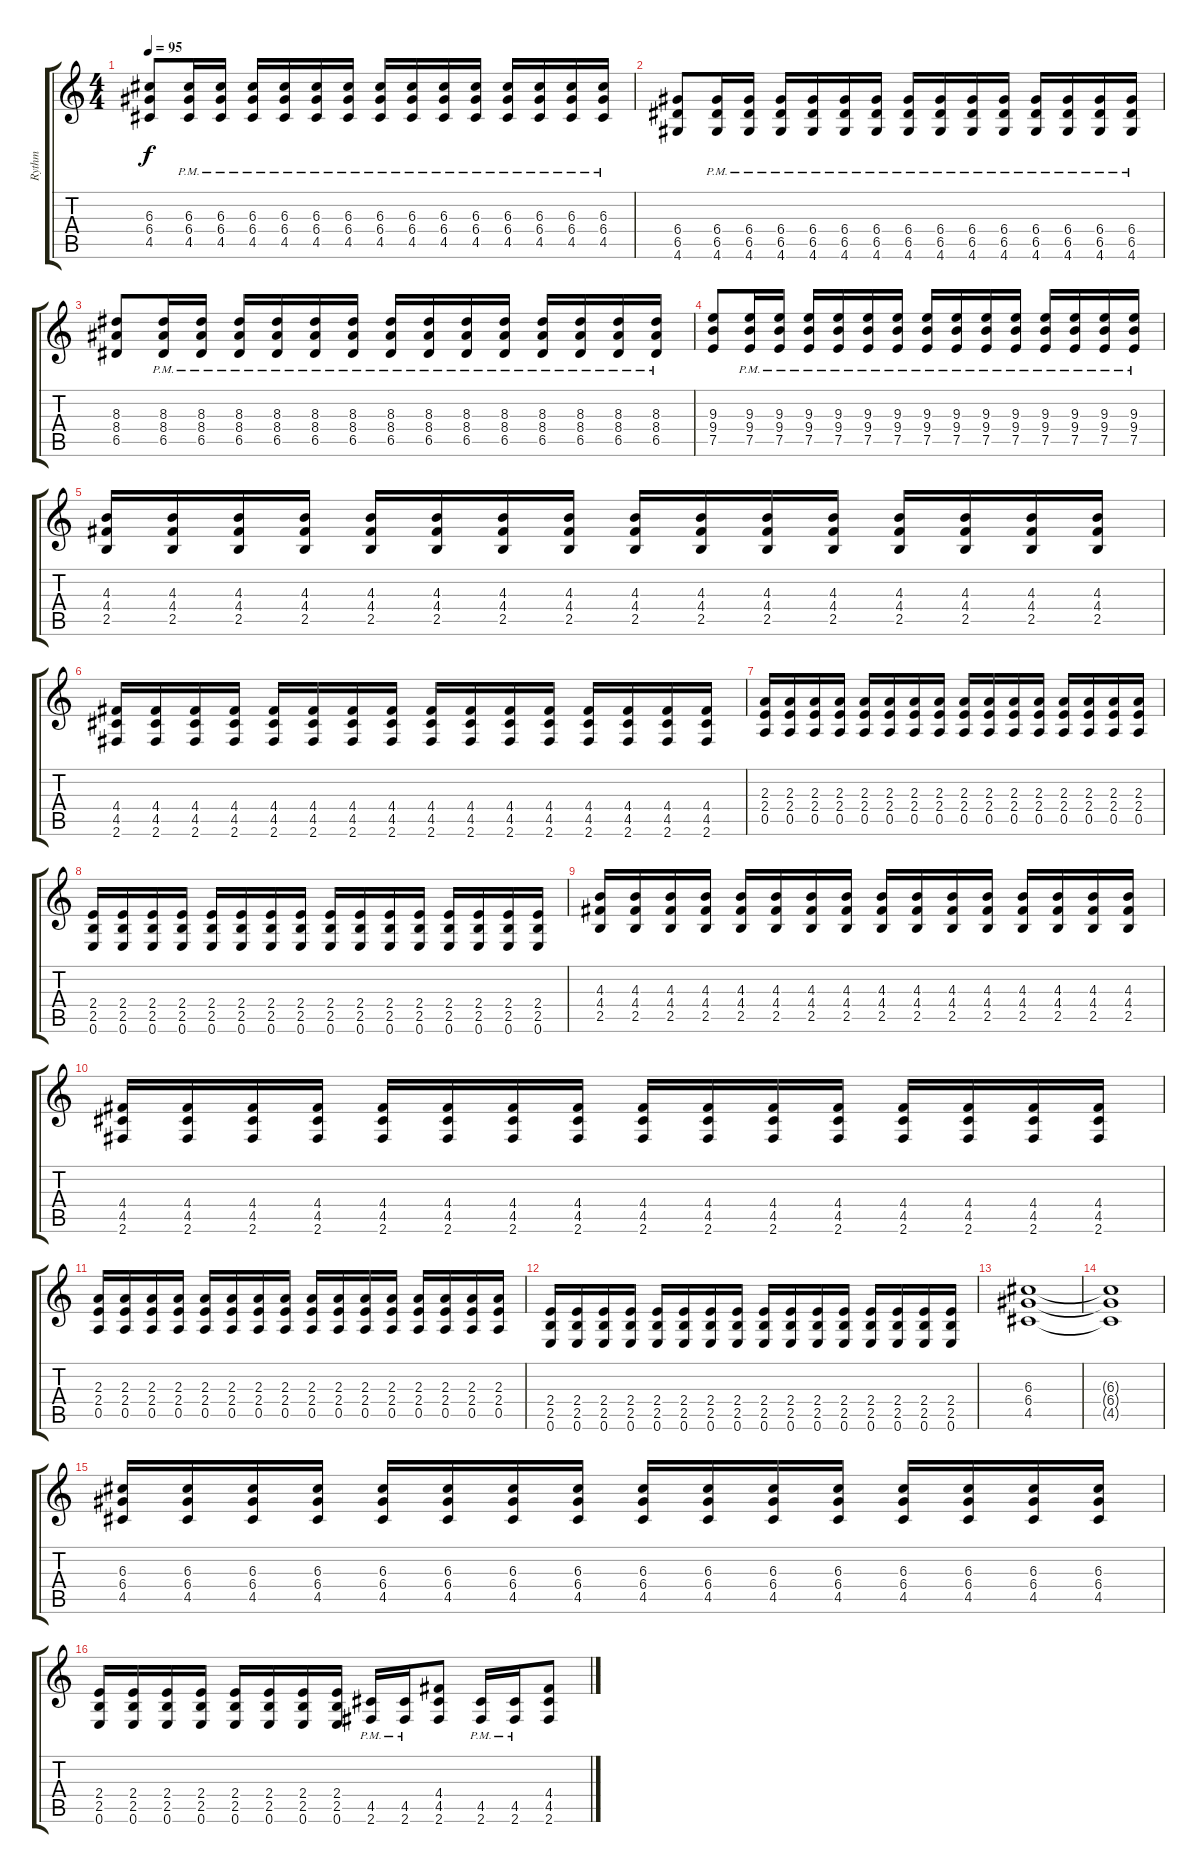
\track ("Rythm" "Rythm") {instrument overdrivenguitar}
\staff {score tabs}
\tuning (E4 B3 G3 D3 A2 E2) {hide}
\ts (4 4)
\tempo 95
\clef g2
\ks c
(6.3 6.4 4.5).8{dy f} (6.3{pm} 6.4{pm} 4.5{pm}).16 (6.3{pm} 6.4{pm} 4.5{pm}).16 (6.3{pm} 6.4{pm} 4.5{pm}).16 (6.3{pm} 6.4{pm} 4.5{pm}).16 (6.3{pm} 6.4{pm} 4.5{pm}).16 (6.3{pm} 6.4{pm} 4.5{pm}).16 (6.3{pm} 6.4{pm} 4.5{pm}).16 (6.3{pm} 6.4{pm} 4.5{pm}).16 (6.3{pm} 6.4{pm} 4.5{pm}).16 (6.3{pm} 6.4{pm} 4.5{pm}).16 (6.3{pm} 6.4{pm} 4.5{pm}).16 (6.3{pm} 6.4{pm} 4.5{pm}).16 (6.3{pm} 6.4{pm} 4.5{pm}).16 (6.3{pm} 6.4{pm} 4.5{pm}).16 |
(6.4 6.5 4.6).8 (6.4{pm} 6.5{pm} 4.6{pm}).16 (6.4{pm} 6.5{pm} 4.6{pm}).16 (6.4{pm} 6.5{pm} 4.6{pm}).16 (6.4{pm} 6.5{pm} 4.6{pm}).16 (6.4{pm} 6.5{pm} 4.6{pm}).16 (6.4{pm} 6.5{pm} 4.6{pm}).16 (6.4{pm} 6.5{pm} 4.6{pm}).16 (6.4{pm} 6.5{pm} 4.6{pm}).16 (6.4{pm} 6.5{pm} 4.6{pm}).16 (6.4{pm} 6.5{pm} 4.6{pm}).16 (6.4{pm} 6.5{pm} 4.6{pm}).16 (6.4{pm} 6.5{pm} 4.6{pm}).16 (6.4{pm} 6.5{pm} 4.6{pm}).16 (6.4{pm} 6.5{pm} 4.6{pm}).16 |
(8.3 8.4 6.5).8 (8.3{pm} 8.4{pm} 6.5{pm}).16 (8.3{pm} 8.4{pm} 6.5{pm}).16 (8.3{pm} 8.4{pm} 6.5{pm}).16 (8.3{pm} 8.4{pm} 6.5{pm}).16 (8.3{pm} 8.4{pm} 6.5{pm}).16 (8.3{pm} 8.4{pm} 6.5{pm}).16 (8.3{pm} 8.4{pm} 6.5{pm}).16 (8.3{pm} 8.4{pm} 6.5{pm}).16 (8.3{pm} 8.4{pm} 6.5{pm}).16 (8.3{pm} 8.4{pm} 6.5{pm}).16 (8.3{pm} 8.4{pm} 6.5{pm}).16 (8.3{pm} 8.4{pm} 6.5{pm}).16 (8.3{pm} 8.4{pm} 6.5{pm}).16 (8.3{pm} 8.4{pm} 6.5{pm}).16 |
(9.3 9.4 7.5).8 (9.3{pm} 9.4{pm} 7.5{pm}).16 (9.3{pm} 9.4{pm} 7.5{pm}).16 (9.3{pm} 9.4{pm} 7.5{pm}).16 (9.3{pm} 9.4{pm} 7.5{pm}).16 (9.3{pm} 9.4{pm} 7.5{pm}).16 (9.3{pm} 9.4{pm} 7.5{pm}).16 (9.3{pm} 9.4{pm} 7.5{pm}).16 (9.3{pm} 9.4{pm} 7.5{pm}).16 (9.3{pm} 9.4{pm} 7.5{pm}).16 (9.3{pm} 9.4{pm} 7.5{pm}).16 (9.3{pm} 9.4{pm} 7.5{pm}).16 (9.3{pm} 9.4{pm} 7.5{pm}).16 (9.3{pm} 9.4{pm} 7.5{pm}).16 (9.3{pm} 9.4{pm} 7.5{pm}).16 |
(4.3 4.4 2.5).16 (4.3 4.4 2.5).16 (4.3 4.4 2.5).16 (4.3 4.4 2.5).16 (4.3 4.4 2.5).16 (4.3 4.4 2.5).16 (4.3 4.4 2.5).16 (4.3 4.4 2.5).16 (4.3 4.4 2.5).16 (4.3 4.4 2.5).16 (4.3 4.4 2.5).16 (4.3 4.4 2.5).16 (4.3 4.4 2.5).16 (4.3 4.4 2.5).16 (4.3 4.4 2.5).16 (4.3 4.4 2.5).16 |
(4.4 4.5 2.6).16 (4.4 4.5 2.6).16 (4.4 4.5 2.6).16 (4.4 4.5 2.6).16 (4.4 4.5 2.6).16 (4.4 4.5 2.6).16 (4.4 4.5 2.6).16 (4.4 4.5 2.6).16 (4.4 4.5 2.6).16 (4.4 4.5 2.6).16 (4.4 4.5 2.6).16 (4.4 4.5 2.6).16 (4.4 4.5 2.6).16 (4.4 4.5 2.6).16 (4.4 4.5 2.6).16 (4.4 4.5 2.6).16 |
(2.3 2.4 0.5).16 (2.3 2.4 0.5).16 (2.3 2.4 0.5).16 (2.3 2.4 0.5).16 (2.3 2.4 0.5).16 (2.3 2.4 0.5).16 (2.3 2.4 0.5).16 (2.3 2.4 0.5).16 (2.3 2.4 0.5).16 (2.3 2.4 0.5).16 (2.3 2.4 0.5).16 (2.3 2.4 0.5).16 (2.3 2.4 0.5).16 (2.3 2.4 0.5).16 (2.3 2.4 0.5).16 (2.3 2.4 0.5).16 |
(2.4 2.5 0.6).16 (2.4 2.5 0.6).16 (2.4 2.5 0.6).16 (2.4 2.5 0.6).16 (2.4 2.5 0.6).16 (2.4 2.5 0.6).16 (2.4 2.5 0.6).16 (2.4 2.5 0.6).16 (2.4 2.5 0.6).16 (2.4 2.5 0.6).16 (2.4 2.5 0.6).16 (2.4 2.5 0.6).16 (2.4 2.5 0.6).16 (2.4 2.5 0.6).16 (2.4 2.5 0.6).16 (2.4 2.5 0.6).16 |
(4.3 4.4 2.5).16 (4.3 4.4 2.5).16 (4.3 4.4 2.5).16 (4.3 4.4 2.5).16 (4.3 4.4 2.5).16 (4.3 4.4 2.5).16 (4.3 4.4 2.5).16 (4.3 4.4 2.5).16 (4.3 4.4 2.5).16 (4.3 4.4 2.5).16 (4.3 4.4 2.5).16 (4.3 4.4 2.5).16 (4.3 4.4 2.5).16 (4.3 4.4 2.5).16 (4.3 4.4 2.5).16 (4.3 4.4 2.5).16 |
(4.4 4.5 2.6).16 (4.4 4.5 2.6).16 (4.4 4.5 2.6).16 (4.4 4.5 2.6).16 (4.4 4.5 2.6).16 (4.4 4.5 2.6).16 (4.4 4.5 2.6).16 (4.4 4.5 2.6).16 (4.4 4.5 2.6).16 (4.4 4.5 2.6).16 (4.4 4.5 2.6).16 (4.4 4.5 2.6).16 (4.4 4.5 2.6).16 (4.4 4.5 2.6).16 (4.4 4.5 2.6).16 (4.4 4.5 2.6).16 |
(2.3 2.4 0.5).16 (2.3 2.4 0.5).16 (2.3 2.4 0.5).16 (2.3 2.4 0.5).16 (2.3 2.4 0.5).16 (2.3 2.4 0.5).16 (2.3 2.4 0.5).16 (2.3 2.4 0.5).16 (2.3 2.4 0.5).16 (2.3 2.4 0.5).16 (2.3 2.4 0.5).16 (2.3 2.4 0.5).16 (2.3 2.4 0.5).16 (2.3 2.4 0.5).16 (2.3 2.4 0.5).16 (2.3 2.4 0.5).16 |
(2.4 2.5 0.6).16 (2.4 2.5 0.6).16 (2.4 2.5 0.6).16 (2.4 2.5 0.6).16 (2.4 2.5 0.6).16 (2.4 2.5 0.6).16 (2.4 2.5 0.6).16 (2.4 2.5 0.6).16 (2.4 2.5 0.6).16 (2.4 2.5 0.6).16 (2.4 2.5 0.6).16 (2.4 2.5 0.6).16 (2.4 2.5 0.6).16 (2.4 2.5 0.6).16 (2.4 2.5 0.6).16 (2.4 2.5 0.6).16 |
(6.3 6.4 4.5).1 |
(6.3{t} 6.4{t} 4.5{t}).1 |
(6.3 6.4 4.5).16{volume 10} (6.3 6.4 4.5).16 (6.3 6.4 4.5).16 (6.3 6.4 4.5).16 (6.3 6.4 4.5).16 (6.3 6.4 4.5).16 (6.3 6.4 4.5).16 (6.3 6.4 4.5).16 (6.3 6.4 4.5).16 (6.3 6.4 4.5).16 (6.3 6.4 4.5).16 (6.3 6.4 4.5).16 (6.3 6.4 4.5).16 (6.3 6.4 4.5).16 (6.3 6.4 4.5).16 (6.3 6.4 4.5).16 |
(2.4 2.5 0.6).16 (2.4 2.5 0.6).16 (2.4 2.5 0.6).16 (2.4 2.5 0.6).16 (2.4 2.5 0.6).16 (2.4 2.5 0.6).16 (2.4 2.5 0.6).16 (2.4 2.5 0.6).16 (4.5 2.6{pm}).16 (4.5 2.6{pm}).16 (4.4 4.5 2.6).8 (4.5 2.6{pm}).16 (4.5 2.6{pm}).16 (4.4 4.5 2.6).8
